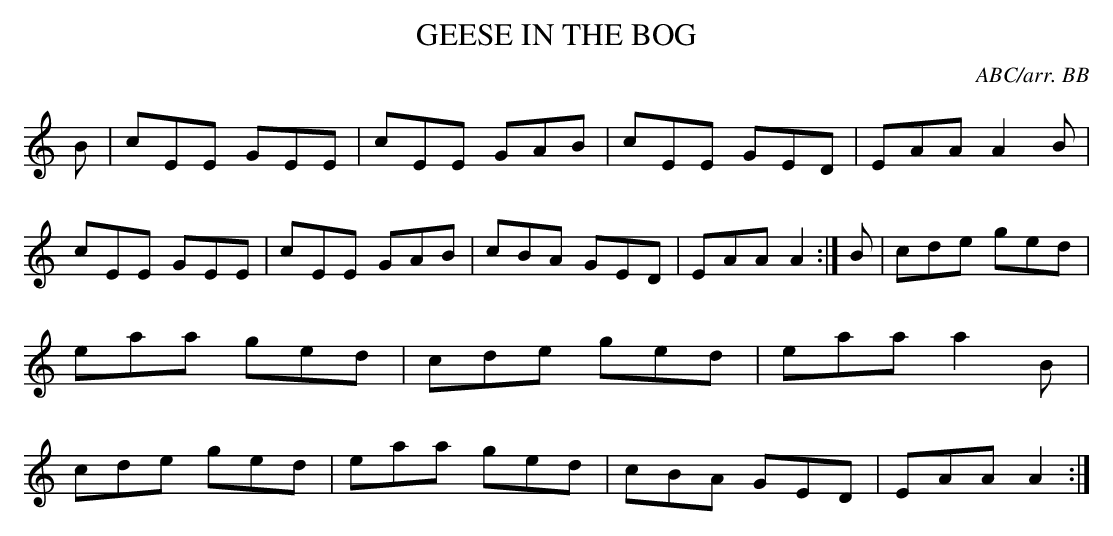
X:1
T:GEESE IN THE BOG\
C:ABC/arr. BB\
M:6/8\
K:Am % source key = Bm\
B|cEE GEE|cEE GAB|cEE GED|EAA A2B|\
cEE GEE|cEE GAB|cBA GED|EAA A2 :|\
B|cde ged|eaa ged|cde ged|eaa a2B|\
cde ged|eaa ged|cBA GED|EAA A2 :|\
\
\
